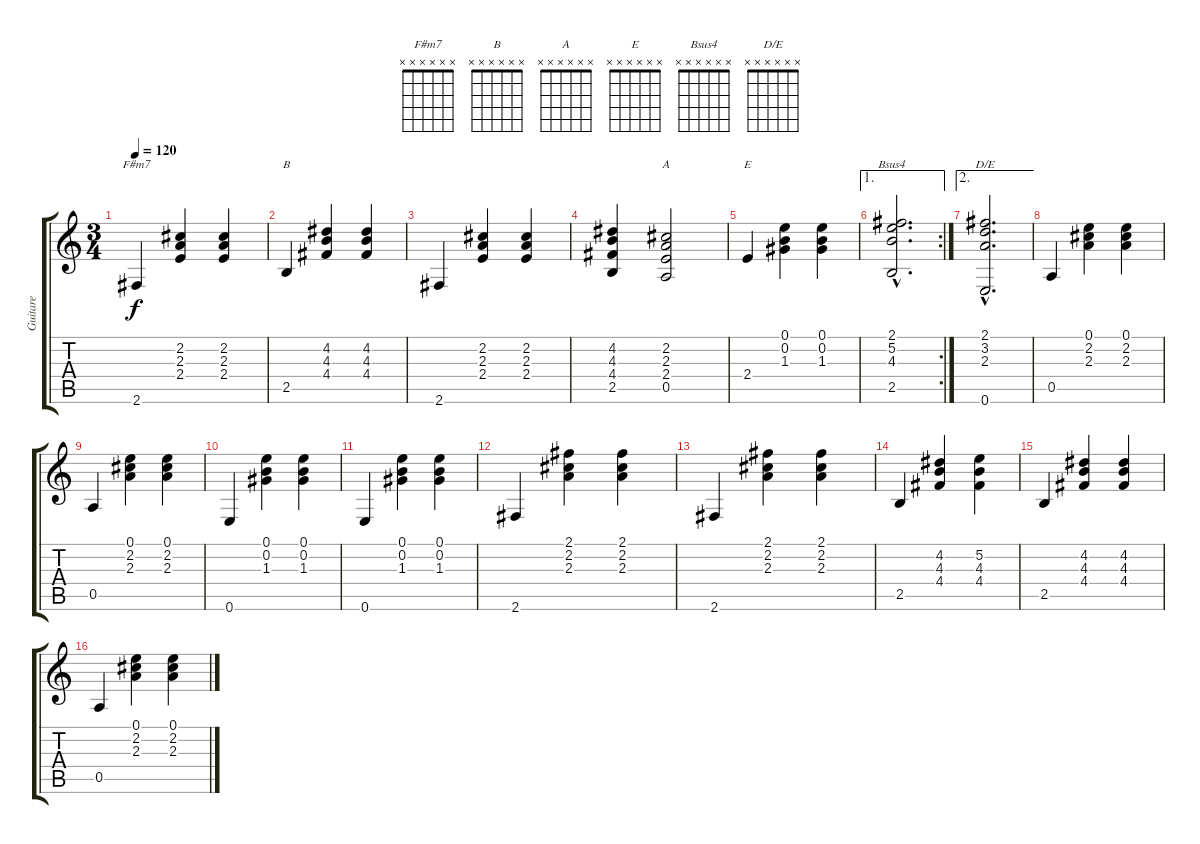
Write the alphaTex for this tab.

\track ("Guitare" "Guitare") {instrument acousticguitarsteel}
\staff {score tabs}
\tuning (E4 B3 G3 D3 A2 E2) {hide}
\chord ("F#m7" x x x x x x) {firstfret 0}
\chord ("B" x x x x x x) {firstfret 0}
\chord ("A" x x x x x x) {firstfret 0}
\chord ("E" x x x x x x) {firstfret 0}
\chord ("Bsus4" x x x x x x) {firstfret 0}
\chord ("D/E" x x x x x x) {firstfret 0}
\ts (3 4)
\tempo 120
\clef g2
\ks c
2.6.4{ch "F#m7" dy f} (2.2 2.3 2.4).4 (2.2 2.3 2.4).4 |
2.5.4{ch "B"} (4.2 4.3 4.4).4 (4.2 4.3 4.4).4 |
2.6.4 (2.2 2.3 2.4).4 (2.2 2.3 2.4).4 |
(4.2 4.3 4.4 2.5).4 (2.2 2.3 2.4 0.5).2{ch "A"} |
2.4.4{ch "E"} (0.1 0.2 1.3).4 (0.1 0.2 1.3).4 |
\ae 1
\rc 2
(2.1{hac} 5.2{hac} 4.3{hac} 2.5{hac}).2{d ch "Bsus4"} |
\ae 2
(2.1{hac} 3.2{hac} 2.3{hac} 0.6{hac}).2{d ch "D/E"} |
0.5.4 (0.1 2.2 2.3).4 (0.1 2.2 2.3).4 |
0.5.4 (0.1 2.2 2.3).4 (0.1 2.2 2.3).4 |
0.6.4 (0.1 0.2 1.3).4 (0.1 0.2 1.3).4 |
0.6.4 (0.1 0.2 1.3).4 (0.1 0.2 1.3).4 |
2.6.4 (2.1 2.2 2.3).4 (2.1 2.2 2.3).4 |
2.6.4 (2.1 2.2 2.3).4 (2.1 2.2 2.3).4 |
2.5.4 (4.2 4.3 4.4).4 (5.2 4.3 4.4).4 |
2.5.4 (4.2 4.3 4.4).4 (4.2 4.3 4.4).4 |
0.5.4 (0.1 2.2 2.3).4 (0.1 2.2 2.3).4
